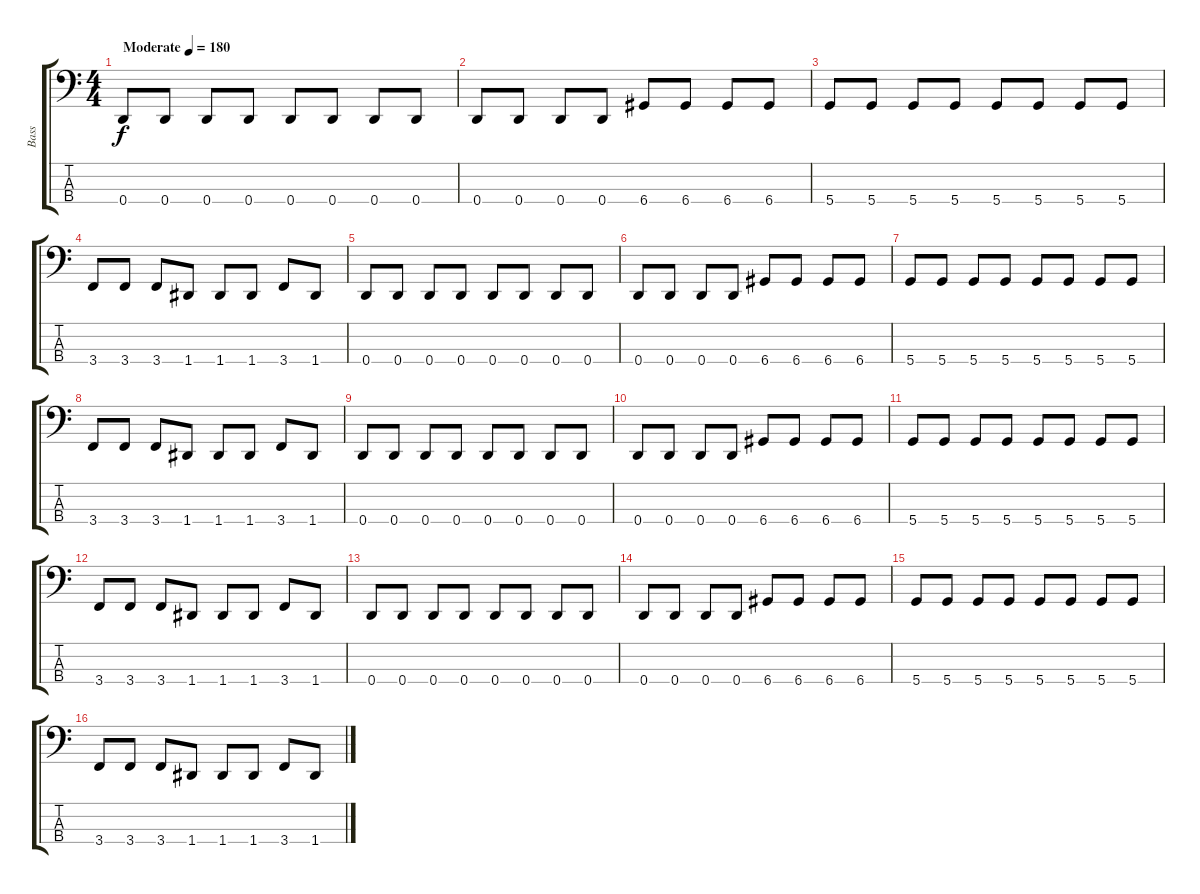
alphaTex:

\track ("Bass" "Bass") {instrument electricbasspick}
\staff {score tabs}
\tuning (F2 C2 G1 D1) {hide}
\ts (4 4)
\tempo (180 "Moderate")
\clef f4
\ks c
0.4.8{dy f instrument electricbasspick} 0.4.8 0.4.8 0.4.8 0.4.8 0.4.8 0.4.8 0.4.8 |
0.4.8 0.4.8 0.4.8 0.4.8 6.4.8 6.4.8 6.4.8 6.4.8 |
5.4.8 5.4.8 5.4.8 5.4.8 5.4.8 5.4.8 5.4.8 5.4.8 |
3.4.8 3.4.8 3.4.8 1.4.8 1.4.8 1.4.8 3.4.8 1.4.8 |
0.4.8 0.4.8 0.4.8 0.4.8 0.4.8 0.4.8 0.4.8 0.4.8 |
0.4.8 0.4.8 0.4.8 0.4.8 6.4.8 6.4.8 6.4.8 6.4.8 |
5.4.8 5.4.8 5.4.8 5.4.8 5.4.8 5.4.8 5.4.8 5.4.8 |
3.4.8 3.4.8 3.4.8 1.4.8 1.4.8 1.4.8 3.4.8 1.4.8 |
0.4.8 0.4.8 0.4.8 0.4.8 0.4.8 0.4.8 0.4.8 0.4.8 |
0.4.8 0.4.8 0.4.8 0.4.8 6.4.8 6.4.8 6.4.8 6.4.8 |
5.4.8 5.4.8 5.4.8 5.4.8 5.4.8 5.4.8 5.4.8 5.4.8 |
3.4.8 3.4.8 3.4.8 1.4.8 1.4.8 1.4.8 3.4.8 1.4.8 |
0.4.8 0.4.8 0.4.8 0.4.8 0.4.8 0.4.8 0.4.8 0.4.8 |
0.4.8 0.4.8 0.4.8 0.4.8 6.4.8 6.4.8 6.4.8 6.4.8 |
5.4.8 5.4.8 5.4.8 5.4.8 5.4.8 5.4.8 5.4.8 5.4.8 |
3.4.8 3.4.8 3.4.8 1.4.8 1.4.8 1.4.8 3.4.8 1.4.8
